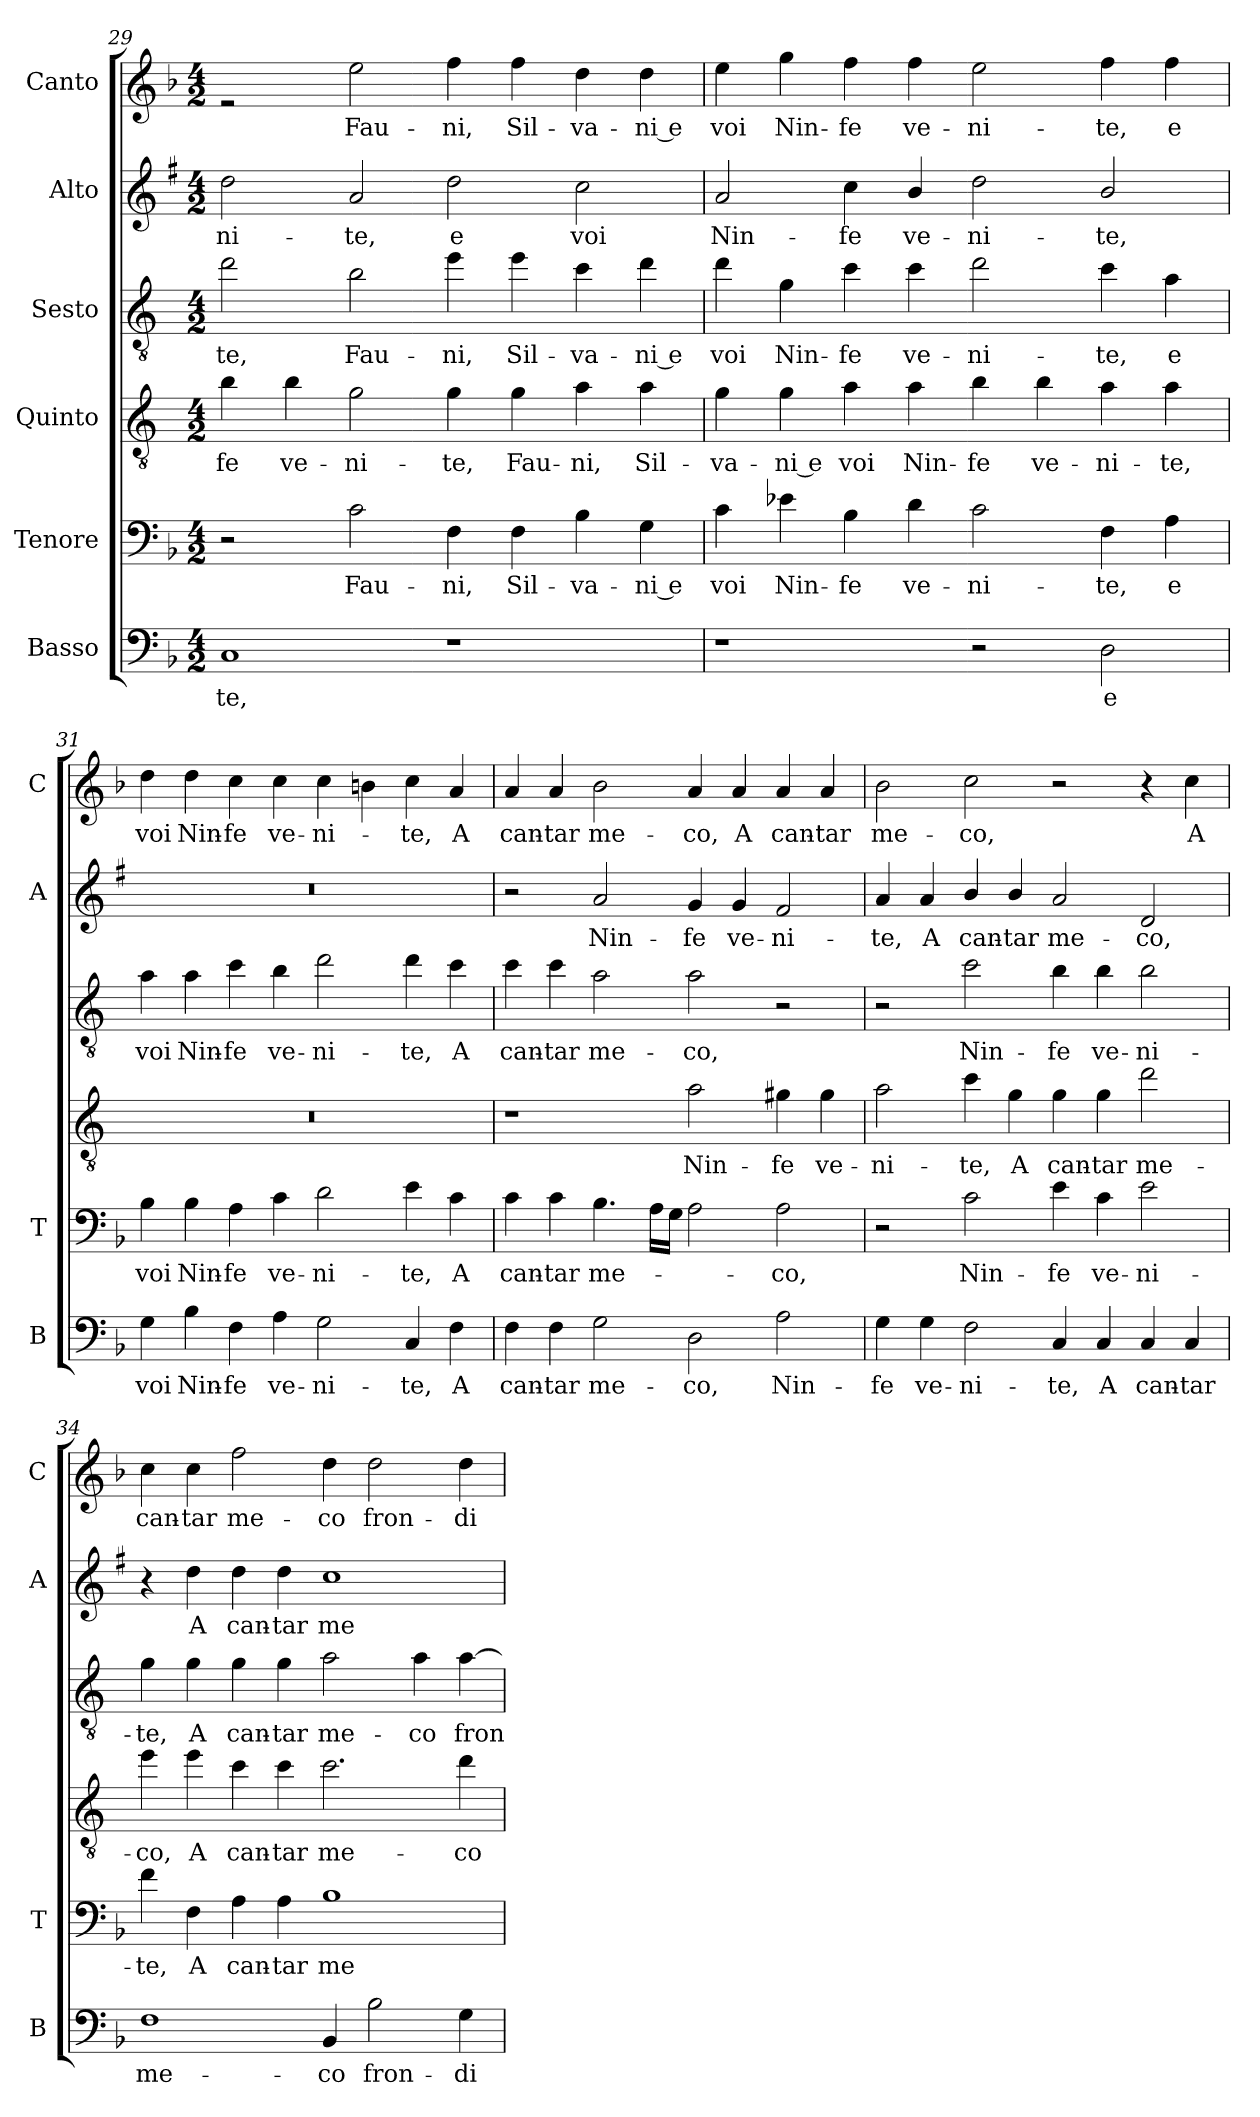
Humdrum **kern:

**kern	**text	**kern	**text	**kern	**text	**kern	**text	**kern	**text	**kern	**text
*part6	*part6	*part5	*part5	*part4	*part4	*part3	*part3	*part2	*part2	*part1	*part1
*staff6	*staff6	*staff5	*staff5	*staff4	*staff4	*staff3	*staff3	*staff2	*staff2	*staff1	*staff1
*I"Basso	*	*I"Tenore	*	*I"Quinto	*	*I"Sesto	*	*I"Alto	*	*I"Canto	*
*I'B	*	*I'T	*	*	*	*	*	*I'A	*	*I'C	*
*clefF4	*	*clefF4	*	*clefGv2	*	*clefGv2	*	*clefG2	*	*clefG2	*
*	*	*	*	*ITrd4c7	*	*ITrd4c7	*	*ITrd1c2	*	*	*
*k[b-]	*	*k[b-]	*	*k[b-]	*	*k[b-]	*	*k[b-]	*	*k[b-]	*
*F:	*	*F:	*	*F:	*	*F:	*	*F:	*	*F:	*
*M4/2	*	*M4/2	*	*M4/2	*	*M4/2	*	*M4/2	*	*M4/2	*
=29	=29	=29	=29	=29	=29	=29	=29	=29	=29	=29	=29
!	!LO:LY:b	!	!	!	!LO:LY:b	!	!LO:LY:b	!	!LO:LY:b	!	!
1C	-te,	2r	.	4e\	-fe	2g\	-te,	2cc\	-ni-	2rf	.
!	!	!	!	!	!LO:LY:b	!	!	!	!	!	!
.	.	.	.	4e\	ve-	.	.	.	.	.	.
!	!	!	!LO:LY:b	!	!LO:LY:b	!	!LO:LY:b	!	!LO:LY:b	!	!LO:LY:b
.	.	2c\	Fau-	2c\	-ni-	2e\	Fau-	2g/	-te,	2ee\	Fau-
!	!	!	!LO:LY:b	!	!LO:LY:b	!	!LO:LY:b	!	!LO:LY:b	!	!LO:LY:b
1r	.	4F\	-ni,	4c\	-te,	4a\	-ni,	2cc\	e	4ff\	-ni,
!	!	!	!LO:LY:b	!	!LO:LY:b	!	!LO:LY:b	!	!	!	!LO:LY:b
.	.	4F\	Sil-	4c\	Fau-	4a\	Sil-	.	.	4ff\	Sil-
!	!	!	!LO:LY:b	!	!LO:LY:b	!	!LO:LY:b	!	!LO:LY:b	!	!LO:LY:b
.	.	4B-\	-va-	4d\	-ni,	4f\	-va-	2b-\	voi	4dd\	-va-
!	!	!	!LO:LY:b	!	!LO:LY:b	!	!LO:LY:b	!	!	!	!LO:LY:b
.	.	4G\	-ni e	4d\	Sil-	4g\	-ni e	.	.	4dd\	-ni e
=30	=30	=30	=30	=30	=30	=30	=30	=30	=30	=30	=30
!	!	!	!LO:LY:b	!	!LO:LY:b	!	!LO:LY:b	!	!LO:LY:b	!	!LO:LY:b
1r	.	4c\	voi	4c\	-va-	4g\	voi	2g/	Nin-	4ee\	voi
!	!	!	!LO:LY:b	!	!LO:LY:b	!	!LO:LY:b	!	!	!	!LO:LY:b
.	.	4e-X\	Nin-	4c\	-ni e	4c\	Nin-	.	.	4gg\	Nin-
!	!	!	!LO:LY:b	!	!LO:LY:b	!	!LO:LY:b	!	!LO:LY:b	!	!LO:LY:b
.	.	4B-\	-fe	4d\	voi	4f\	-fe	4b-\	-fe	4ff\	-fe
!	!	!	!LO:LY:b	!	!LO:LY:b	!	!LO:LY:b	!	!LO:LY:b	!	!LO:LY:b
.	.	4d\	ve-	4d\	Nin-	4f\	ve-	4a/	ve-	4ff\	ve-
!	!	!	!LO:LY:b	!	!LO:LY:b	!	!LO:LY:b	!	!LO:LY:b	!	!LO:LY:b
2r	.	2c\	-ni-	4e\	-fe	2g\	-ni-	2cc\	-ni-	2ee\	-ni-
!	!	!	!	!	!LO:LY:b	!	!	!	!	!	!
.	.	.	.	4e\	ve-	.	.	.	.	.	.
!	!LO:LY:b	!	!LO:LY:b	!	!LO:LY:b	!	!LO:LY:b	!	!LO:LY:b	!	!LO:LY:b
2D\	e	4F\	-te,	4d\	-ni-	4f\	-te,	2a/	-te,	4ff\	-te,
!	!	!	!LO:LY:b	!	!LO:LY:b	!	!LO:LY:b	!	!	!	!LO:LY:b
.	.	4A\	e	4d\	-te,	4d\	e	.	.	4ff\	e
=31	=31	=31	=31	=31	=31	=31	=31	=31	=31	=31	=31
!	!LO:LY:b	!	!LO:LY:b	!	!	!	!LO:LY:b	!	!	!	!LO:LY:b
4G\	voi	4B-\	voi	0r	.	4d\	voi	0r	.	4dd\	voi
!	!LO:LY:b	!	!LO:LY:b	!	!	!	!LO:LY:b	!	!	!	!LO:LY:b
4B-\	Nin-	4B-\	Nin-	.	.	4d\	Nin-	.	.	4dd\	Nin-
!	!LO:LY:b	!	!LO:LY:b	!	!	!	!LO:LY:b	!	!	!	!LO:LY:b
4F\	-fe	4A\	-fe	.	.	4f\	-fe	.	.	4cc\	-fe
!	!LO:LY:b	!	!LO:LY:b	!	!	!	!LO:LY:b	!	!	!	!LO:LY:b
4A\	ve-	4c\	ve-	.	.	4e\	ve-	.	.	4cc\	ve-
!	!LO:LY:b	!	!LO:LY:b	!	!	!	!LO:LY:b	!	!	!	!LO:LY:b
2G\	-ni-	2d\	-ni-	.	.	2g\	-ni-	.	.	4cc\	-ni-
.	.	.	.	.	.	.	.	.	.	4bn\	.
!	!LO:LY:b	!	!LO:LY:b	!	!	!	!LO:LY:b	!	!	!	!LO:LY:b
4C/	-te,	4e\	-te,	.	.	4g\	-te,	.	.	4cc\	-te,
!	!LO:LY:b	!	!LO:LY:b	!	!	!	!LO:LY:b	!	!	!	!LO:LY:b
4F\	A	4c\	A	.	.	4f\	A	.	.	4a/	A
!!LO:PB:g=z
=32	=32	=32	=32	=32	=32	=32	=32	=32	=32	=32	=32
!	!LO:LY:b	!	!LO:LY:b	!	!	!	!LO:LY:b	!	!	!	!LO:LY:b
4F\	can-	4c\	can-	1r	.	4f\	can-	2r	.	4a/	can-
!	!LO:LY:b	!	!LO:LY:b	!	!	!	!LO:LY:b	!	!	!	!LO:LY:b
4F\	-tar	4c\	-tar	.	.	4f\	-tar	.	.	4a/	-tar
!	!LO:LY:b	!	!LO:LY:b	!	!	!	!LO:LY:b	!	!LO:LY:b	!	!LO:LY:b
2G\	me-	4.B-\	me-	.	.	2d\	me-	2g/	Nin-	2b-\	me-
.	.	16A\LL	.	.	.	.	.	.	.	.	.
.	.	16G\JJ	.	.	.	.	.	.	.	.	.
!	!LO:LY:b	!	!	!	!LO:LY:b	!	!LO:LY:b	!	!LO:LY:b	!	!LO:LY:b
2D\	-co,	2A\	.	2d\	Nin-	2d\	-co,	4f/	-fe	4a/	-co,
!	!	!	!	!	!	!	!	!	!LO:LY:b	!	!LO:LY:b
.	.	.	.	.	.	.	.	4f/	ve-	4a/	A
!	!LO:LY:b	!	!LO:LY:b	!	!LO:LY:b	!	!	!	!LO:LY:b	!	!LO:LY:b
2A\	Nin-	2A\	-co,	4c#X\	-fe	2r	.	2e/	-ni-	4a/	can-
!	!	!	!	!	!LO:LY:b	!	!	!	!	!	!LO:LY:b
.	.	.	.	4c#\	ve-	.	.	.	.	4a/	-tar
=33	=33	=33	=33	=33	=33	=33	=33	=33	=33	=33	=33
!	!LO:LY:b	!	!	!	!LO:LY:b	!	!	!	!LO:LY:b	!	!LO:LY:b
4G\	-fe	2r	.	2d\	-ni-	2r	.	4g/	-te,	2b-\	me-
!	!LO:LY:b	!	!	!	!	!	!	!	!LO:LY:b	!	!
4G\	ve-	.	.	.	.	.	.	4g/	A	.	.
!	!LO:LY:b	!	!LO:LY:b	!	!LO:LY:b	!	!LO:LY:b	!	!LO:LY:b	!	!LO:LY:b
2F\	-ni-	2c\	Nin-	4f\	-te,	2f\	Nin-	4a/	can-	2cc\	-co,
!	!	!	!	!	!LO:LY:b	!	!	!	!LO:LY:b	!	!
.	.	.	.	4c\	A	.	.	4a/	-tar	.	.
!	!LO:LY:b	!	!LO:LY:b	!	!LO:LY:b	!	!LO:LY:b	!	!LO:LY:b	!	!
4C/	-te,	4e\	-fe	4c\	can-	4e\	-fe	2g/	me-	2r	.
!	!LO:LY:b	!	!LO:LY:b	!	!LO:LY:b	!	!LO:LY:b	!	!	!	!
4C/	A	4c\	ve-	4c\	-tar	4e\	ve-	.	.	.	.
!	!LO:LY:b	!	!LO:LY:b	!	!LO:LY:b	!	!LO:LY:b	!	!LO:LY:b	!	!
4C/	can-	2e\	-ni-	2g\	me-	2e\	-ni-	2c/	-co,	4r	.
!	!LO:LY:b	!	!	!	!	!	!	!	!	!	!LO:LY:b
4C/	-tar	.	.	.	.	.	.	.	.	4cc\	A
=34	=34	=34	=34	=34	=34	=34	=34	=34	=34	=34	=34
!	!LO:LY:b	!	!LO:LY:b	!	!LO:LY:b	!	!LO:LY:b	!	!	!	!LO:LY:b
1F	me-	4f\	-te,	4a\	-co,	4c\	-te,	4r	.	4cc\	can-
!	!	!	!LO:LY:b	!	!LO:LY:b	!	!LO:LY:b	!	!LO:LY:b	!	!LO:LY:b
.	.	4F\	A	4a\	A	4c\	A	4cc\	A	4cc\	-tar
!	!	!	!LO:LY:b	!	!LO:LY:b	!	!LO:LY:b	!	!LO:LY:b	!	!LO:LY:b
.	.	4A\	can-	4f\	can-	4c\	can-	4cc\	can-	2ff\	me-
!	!	!	!LO:LY:b	!	!LO:LY:b	!	!LO:LY:b	!	!LO:LY:b	!	!
.	.	4A\	-tar	4f\	-tar	4c\	-tar	4cc\	-tar	.	.
!	!LO:LY:b	!	!LO:LY:b	!	!LO:LY:b	!	!LO:LY:b	!	!LO:LY:b	!	!LO:LY:b
4BB-/	-co	1B-	me-	2.f\	me-	2d\	me-	1b-	me-	4dd\	-co
!	!LO:LY:b	!	!	!	!	!	!	!	!	!	!LO:LY:b
2B-\	fron-	.	.	.	.	.	.	.	.	2dd\	fron-
!	!	!	!	!	!	!	!LO:LY:b	!	!	!	!
.	.	.	.	.	.	4d\	-co	.	.	.	.
!	!LO:LY:b	!	!	!	!LO:LY:b	!	!LO:LY:b	!	!	!	!LO:LY:b
4G\	-di	.	.	4g\	-co	[4d\	fron-	.	.	4dd\	-di
=	=	=	=	=	=	=	=	=	=	=	=
*-	*-	*-	*-	*-	*-	*-	*-	*-	*-	*-	*-
